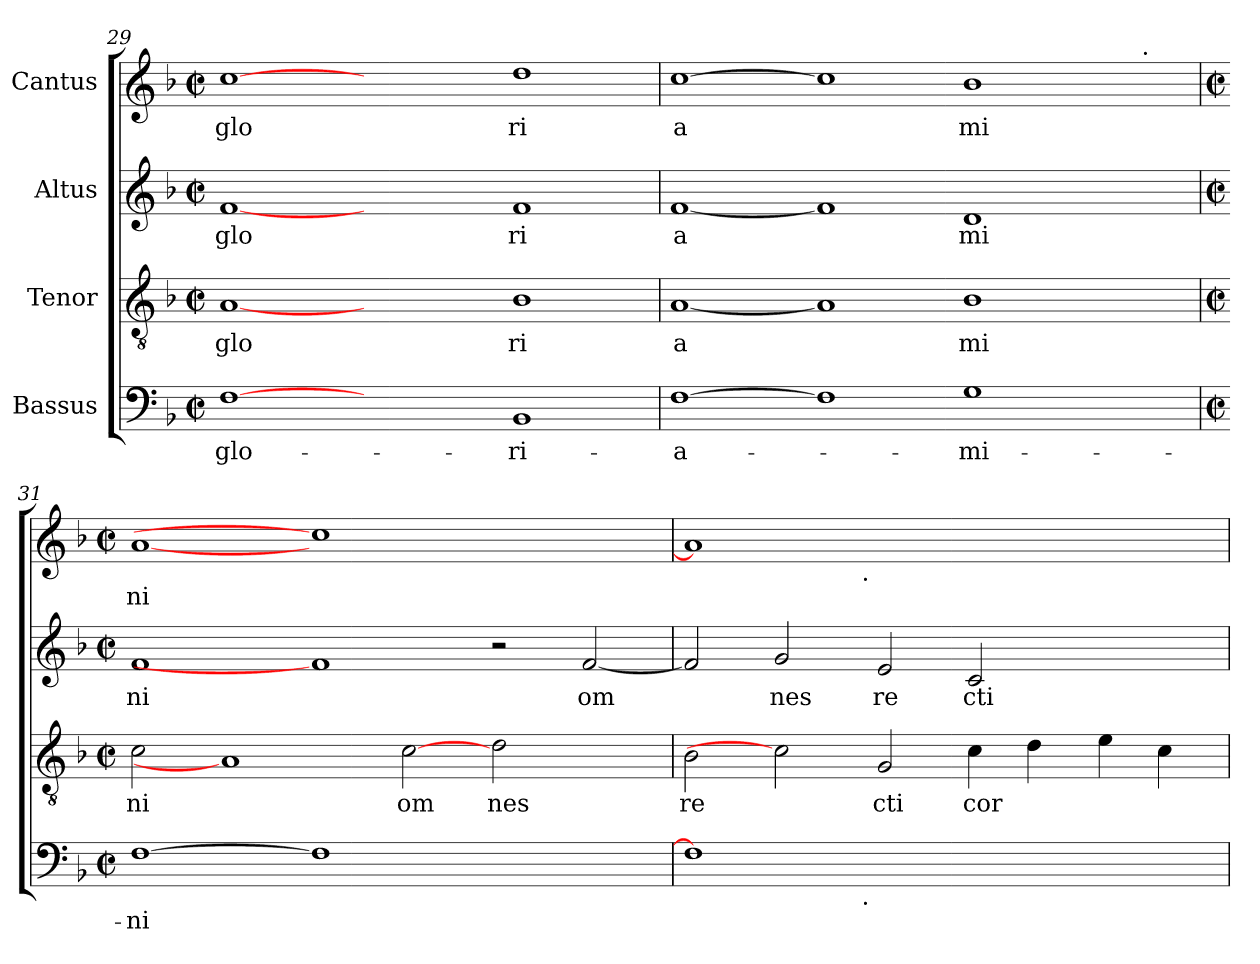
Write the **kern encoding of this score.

**kern	**text	**kern	**text	**kern	**text	**kern	**text
*part4	*part4	*part3	*part3	*part2	*part2	*part1	*part1
*staff4	*staff4	*staff3	*staff3	*staff2	*staff2	*staff1	*staff1
*I"Bassus	*	*I"Tenor	*	*I"Altus	*	*I"Cantus	*
*clefF4	*	*clefGv2	*	*clefG2	*	*clefG2	*
*k[b-]	*	*k[b-]	*	*k[b-]	*	*k[b-]	*
*F:	*	*F:	*	*F:	*	*F:	*
*M2/2	*	*M2/2	*	*M2/2	*	*M2/2	*
*met(c|)	*	*met(c|)	*	*met(c|)	*	*met(c|)	*
=29	=29	=29	=29	=29	=29	=29	=29
!	!LO:LY:b:cj	!	!LO:LY:b:cj	!	!LO:LY:b:cj	!	!LO:LY:b:cj
[1F	glo-	[1A	glo	[1f	glo	[1cc	glo
1ryy	.	1ryy	.	1ryy	.	1ryy	.
!	!LO:LY:b:cj	!	!LO:LY:b:cj	!	!LO:LY:b:cj	!	!LO:LY:b:cj
1BB-	-ri-	1B-	ri	1f	ri	1dd	ri
=30	=30	=30	=30	=30	=30	=30	=30
!	!LO:LY:b:cj	!	!LO:LY:b:cj	!	!LO:LY:b:cj	!	!LO:LY:b:cj
*	*	*	*	*	*	*^	*
[1F	-a-	[1A	a	[1f	a	[1cc	1ryy	a
1F]	.	1A]	.	1f]	.	1cc]	1ryy	.
!	!LO:LY:b:cj	!	!LO:LY:b:cj	!	!LO:LY:b:cj	!	!	!LO:LY:b:cj
1G	-mi-	1B-	mi	1d	mi	1b-	2ryy	mi
.	.	.	.	.	.	.	4ryy	.
.	.	.	.	.	.	.	32ryy	.
!	!	!	!	!	!	!	!LO:TX:a:t=.	!
.	.	.	.	.	.	.	8..ryy	.
*	*	*	*	*	*	*v	*v	*
=31	=31	=31	=31	=31	=31	=31	=31
*M2/2	*	*M2/2	*	*M2/2	*	*M2/2	*
*met(c|)	*	*met(c|)	*	*met(c|)	*	*met(c|)	*
*	*	*	*	*	*	*^	*
!	!LO:LY:b:cj	!	!LO:LY:b:cj	!	!LO:LY:b:cj	!	!	!LO:LY:b:cj
*	*	*	*	*	*	*v	*v	*
[1F	-ni	2c\	ni	1f	ni	[1a	ni
.	.	1A]	.	.	.	.	.
1F]	.	.	.	1f]	.	1cc]	.
!	!	!	!LO:LY:b:cj	!	!	!	!
.	.	[2c	om	.	.	.	.
!	!	!	!LO:LY:b:cj	!	!	!	!
1ryy	.	2d\	nes	2r	.	1ryy	.
!	!	!	!	!	!LO:LY:b	!	!
.	.	2ryy	.	[>2f/	om	.	.
!!LO:PB:g=z
=32	=32	=32	=32	=32	=32	=32	=32
!	!	!	!LO:LY:b:cj	!	!	!	!
*^	*	*	*	*	*	*^	*
1F]	2ryy	.	2B-\	re	2f/]	.	1a]	2ryy	.
!	!	!	!	!	!	!LO:LY:b:cj	!	!	!
.	4...ryy	.	2c]	.	2g/	nes	.	4...ryy	.
!	!	!	!	!	!	!	!	!LO:TX:b:t=.	!
!	!LO:TX:b:t=.	!	!	!	!	!	!	!	!
.	1ryy	.	.	.	.	.	.	1ryy	.
!	!	!	!	!LO:LY:b:cj	!	!LO:LY:b:cj	!	!	!
1.ryy	.	.	2G/	cti	2e/	re	1.ryy	.	.
!	!	!	!	!LO:LY:b	!	!LO:LY:b:cj	!	!	!
.	.	.	4c\	cor	2c/	cti	.	.	.
.	.	.	4d\	.	.	.	.	.	.
.	2ryy	.	.	.	.	.	.	2ryy	.
.	.	.	4e\	.	2ryy	.	.	.	.
.	.	.	4c\	.	.	.	.	.	.
.	32ryy	.	.	.	.	.	.	32ryy	.
*v	*v	*	*	*	*	*	*v	*v	*
=	=	=	=	=	=	=	=
*-	*-	*-	*-	*-	*-	*-	*-
